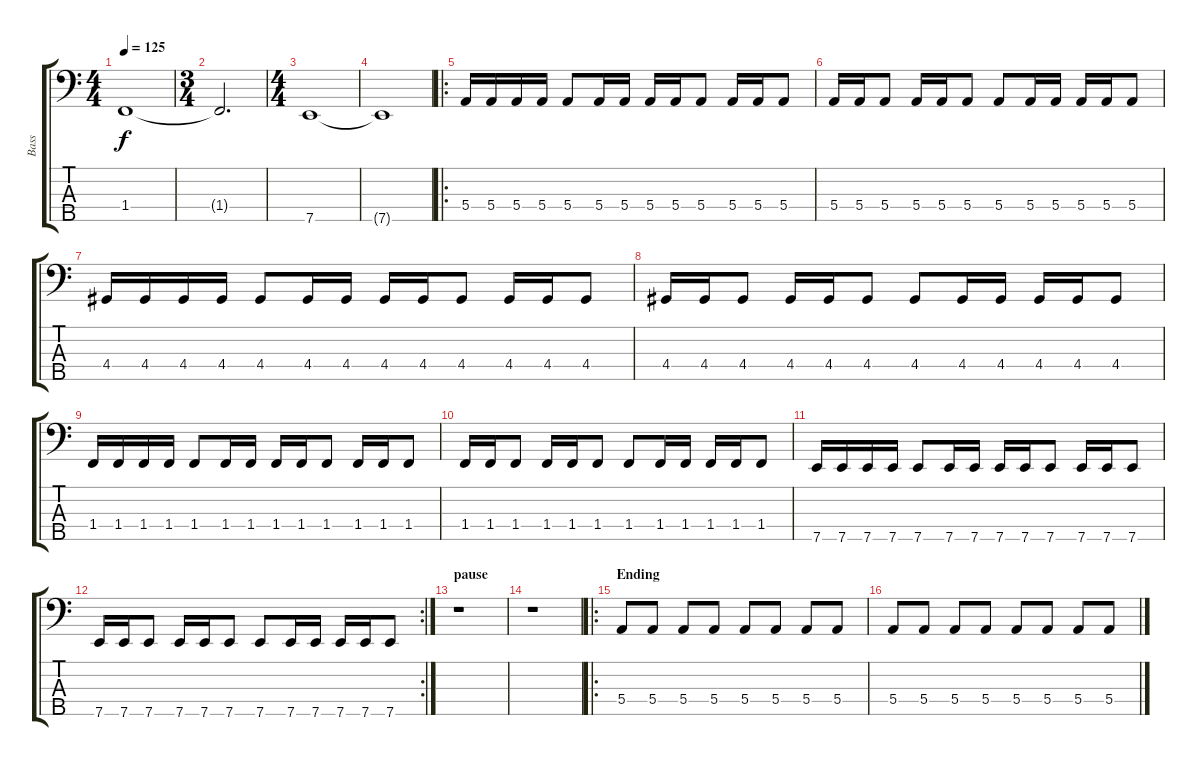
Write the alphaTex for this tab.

\track ("Bass" "Bass") {instrument electricbassfinger}
\staff {score tabs}
\tuning (G2 D2 A1 E1 A0) {hide}
\ts (4 4)
\tempo 125
\clef f4
\ks c
1.4.1{dy f} |
\ts (3 4)
1.4{t}.2{d} |
\ts (4 4)
7.5.1 |
7.5{t}.1 |
\ro
5.4.16 5.4.16 5.4.16 5.4.16 5.4.8 5.4.16 5.4.16 5.4.16 5.4.16 5.4.8 5.4.16 5.4.16 5.4.8 |
5.4.16 5.4.16 5.4.8 5.4.16 5.4.16 5.4.8 5.4.8 5.4.16 5.4.16 5.4.16 5.4.16 5.4.8 |
4.4.16 4.4.16 4.4.16 4.4.16 4.4.8 4.4.16 4.4.16 4.4.16 4.4.16 4.4.8 4.4.16 4.4.16 4.4.8 |
4.4.16 4.4.16 4.4.8 4.4.16 4.4.16 4.4.8 4.4.8 4.4.16 4.4.16 4.4.16 4.4.16 4.4.8 |
1.4.16 1.4.16 1.4.16 1.4.16 1.4.8 1.4.16 1.4.16 1.4.16 1.4.16 1.4.8 1.4.16 1.4.16 1.4.8 |
1.4.16 1.4.16 1.4.8 1.4.16 1.4.16 1.4.8 1.4.8 1.4.16 1.4.16 1.4.16 1.4.16 1.4.8 |
7.5.16 7.5.16 7.5.16 7.5.16 7.5.8 7.5.16 7.5.16 7.5.16 7.5.16 7.5.8 7.5.16 7.5.16 7.5.8 |
\rc 2
7.5.16 7.5.16 7.5.8 7.5.16 7.5.16 7.5.8 7.5.8 7.5.16 7.5.16 7.5.16 7.5.16 7.5.8 |
\section ("" "pause")
r.1 |
r.1 |
\ro
\section ("" "Ending")
5.4.8 5.4.8 5.4.8 5.4.8 5.4.8 5.4.8 5.4.8 5.4.8 |
5.4.8 5.4.8 5.4.8 5.4.8 5.4.8 5.4.8 5.4.8 5.4.8
